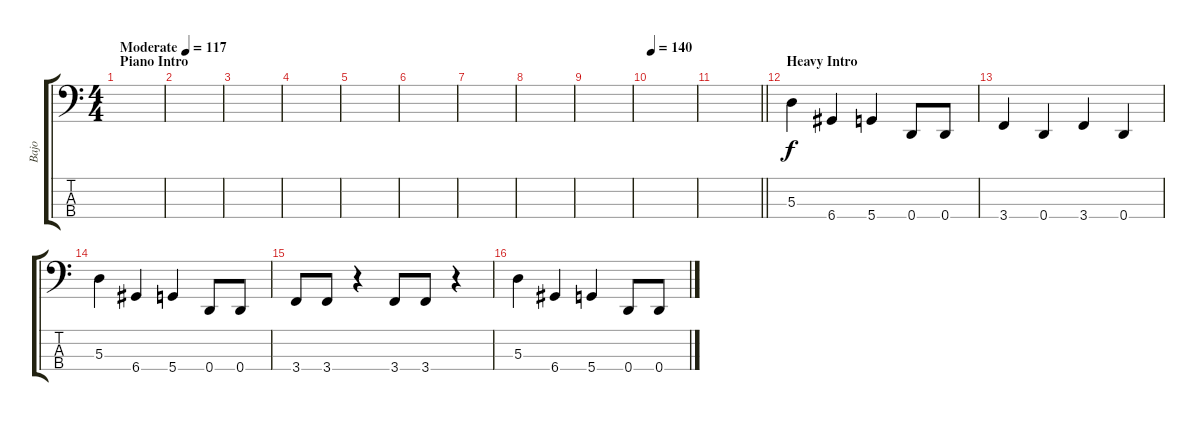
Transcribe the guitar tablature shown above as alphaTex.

\track ("Bajo" "Bajo") {instrument electricbasspick}
\staff {score tabs}
\tuning (G2 D2 A1 D1) {hide}
\ts (4 4)
\section ("" "Piano Intro")
\tempo (117 "Moderate")
\clef f4
\ks c
|
|
|
|
|
|
|
|
|
\tempo 140
|
\barLineRight lightlight
|
\section ("" "Heavy Intro")
5.3.4 6.4.4 5.4.4 0.4.8 0.4.8 |
3.4.4 0.4.4 3.4.4 0.4.4 |
5.3.4 6.4.4 5.4.4 0.4.8 0.4.8 |
3.4.8 3.4.8 r.4 3.4.8 3.4.8 r.4 |
5.3.4 6.4.4 5.4.4 0.4.8 0.4.8
